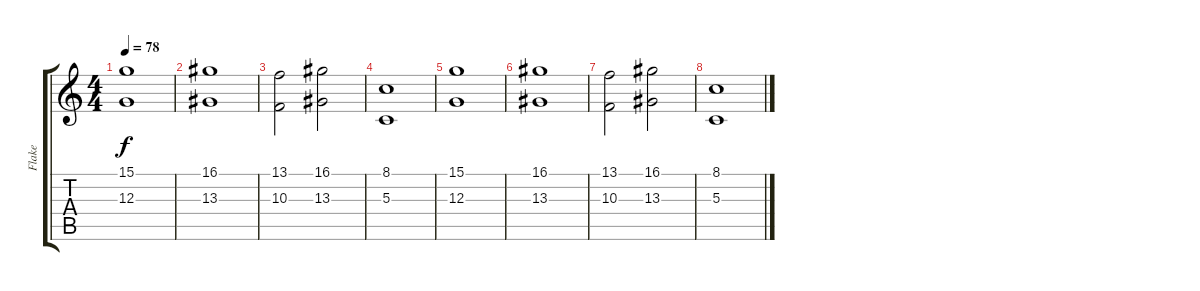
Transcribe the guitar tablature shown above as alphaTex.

\track ("Flake" "Flake") {instrument choiraahs}
\staff {score tabs}
\tuning (E4 B3 G3 D3 A2 E2) {hide}
\ts (4 4)
\tempo 78
\clef g2
\ks c
(15.1 12.3).1{dy f} |
(16.1 13.3).1 |
(13.1 10.3).2 (16.1 13.3).2 |
(8.1 5.3).1 |
(15.1 12.3).1 |
(16.1 13.3).1 |
(13.1 10.3).2 (16.1 13.3).2 |
(8.1 5.3).1
